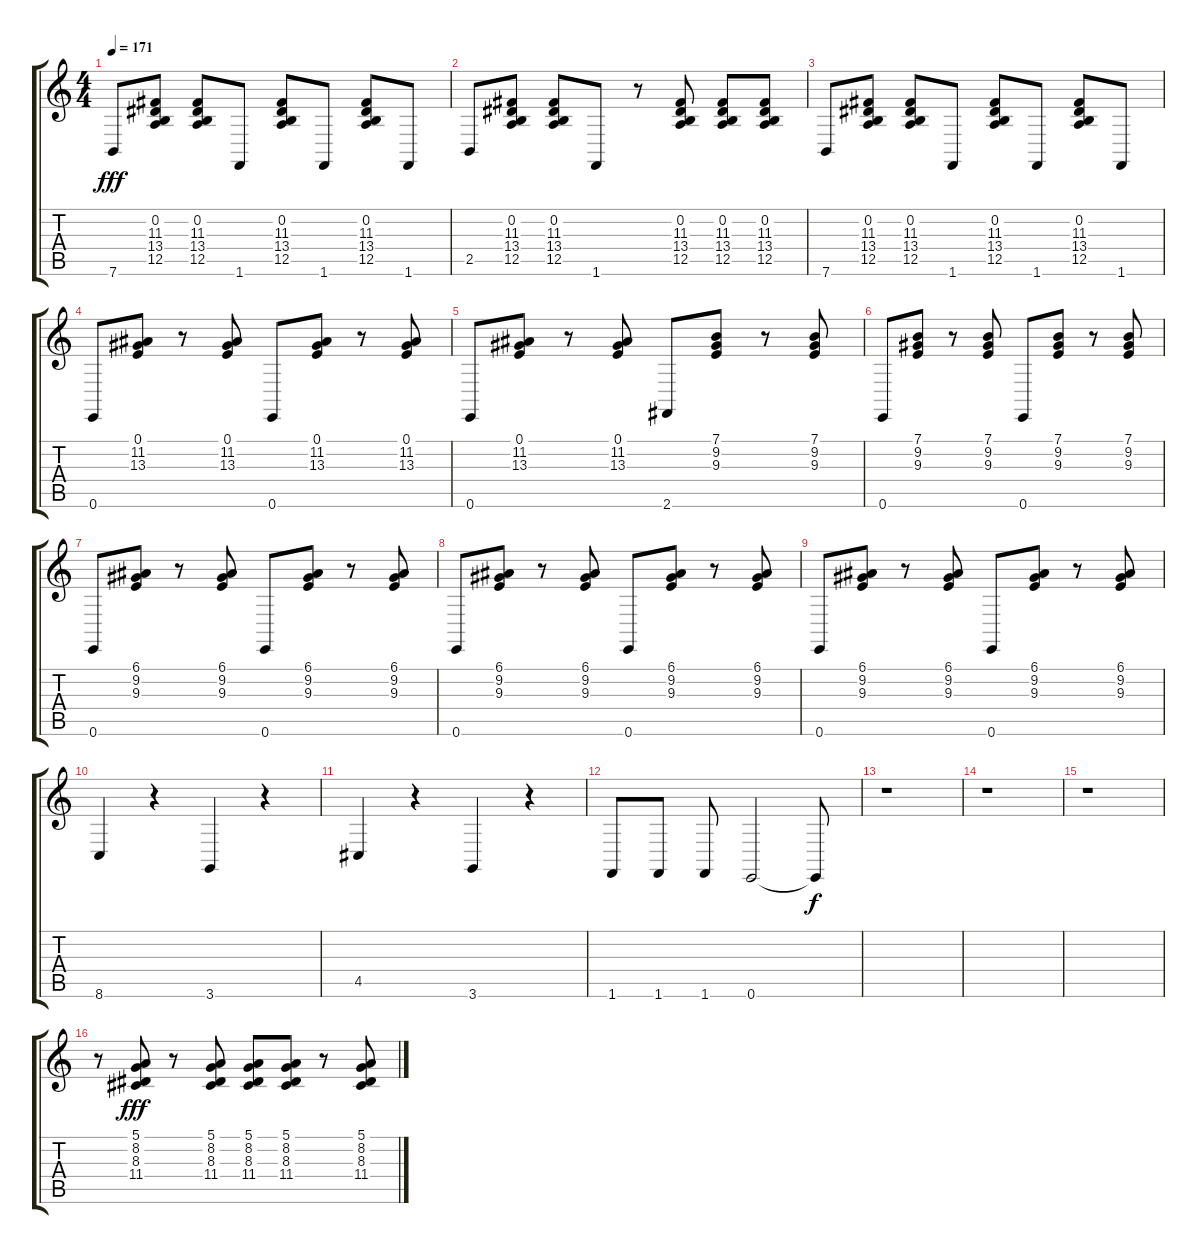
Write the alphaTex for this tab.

\track "" {instrument pizzicatostrings}
\staff {score tabs}
\tuning (E4 B3 G3 D3 A2 E2) {hide}
\ts (4 4)
\tempo 171
\clef g2
\ks c
7.6.8{dy fff} (0.2 11.3 13.4 12.5).8 (0.2 11.3 13.4 12.5).8 1.6.8 (0.2 11.3 13.4 12.5).8 1.6.8 (0.2 11.3 13.4 12.5).8 1.6.8 |
2.5.8 (0.2 11.3 13.4 12.5).8 (0.2 11.3 13.4 12.5).8 1.6.8 r.8 (0.2 11.3 13.4 12.5).8 (0.2 11.3 13.4 12.5).8 (0.2 11.3 13.4 12.5).8 |
7.6.8 (0.2 11.3 13.4 12.5).8 (0.2 11.3 13.4 12.5).8 1.6.8 (0.2 11.3 13.4 12.5).8 1.6.8 (0.2 11.3 13.4 12.5).8 1.6.8 |
0.6.8 (0.1 11.2 13.3).8 r.8 (0.1 11.2 13.3).8 0.6.8 (0.1 11.2 13.3).8 r.8 (0.1 11.2 13.3).8 |
0.6.8 (0.1 11.2 13.3).8 r.8 (0.1 11.2 13.3).8 2.6.8 (7.1 9.2 9.3).8 r.8 (7.1 9.2 9.3).8 |
0.6.8 (7.1 9.2 9.3).8 r.8 (7.1 9.2 9.3).8 0.6.8 (7.1 9.2 9.3).8 r.8 (7.1 9.2 9.3).8 |
0.6.8 (6.1 9.2 9.3).8 r.8 (6.1 9.2 9.3).8 0.6.8 (6.1 9.2 9.3).8 r.8 (6.1 9.2 9.3).8 |
0.6.8 (6.1 9.2 9.3).8 r.8 (6.1 9.2 9.3).8 0.6.8 (6.1 9.2 9.3).8 r.8 (6.1 9.2 9.3).8 |
0.6.8 (6.1 9.2 9.3).8 r.8 (6.1 9.2 9.3).8 0.6.8 (6.1 9.2 9.3).8 r.8 (6.1 9.2 9.3).8 |
8.6.4 r.4 3.6.4 r.4 |
4.5.4 r.4 3.6.4 r.4 |
1.6.8 1.6.8 1.6.8 0.6.2 0.6{t}.8{dy f} |
r.1 |
r.1 |
r.1 |
r.8 (5.1 8.2 8.3 11.4).8{dy fff} r.8 (5.1 8.2 8.3 11.4).8 (5.1 8.2 8.3 11.4).8 (5.1 8.2 8.3 11.4).8 r.8 (5.1 8.2 8.3 11.4).8
